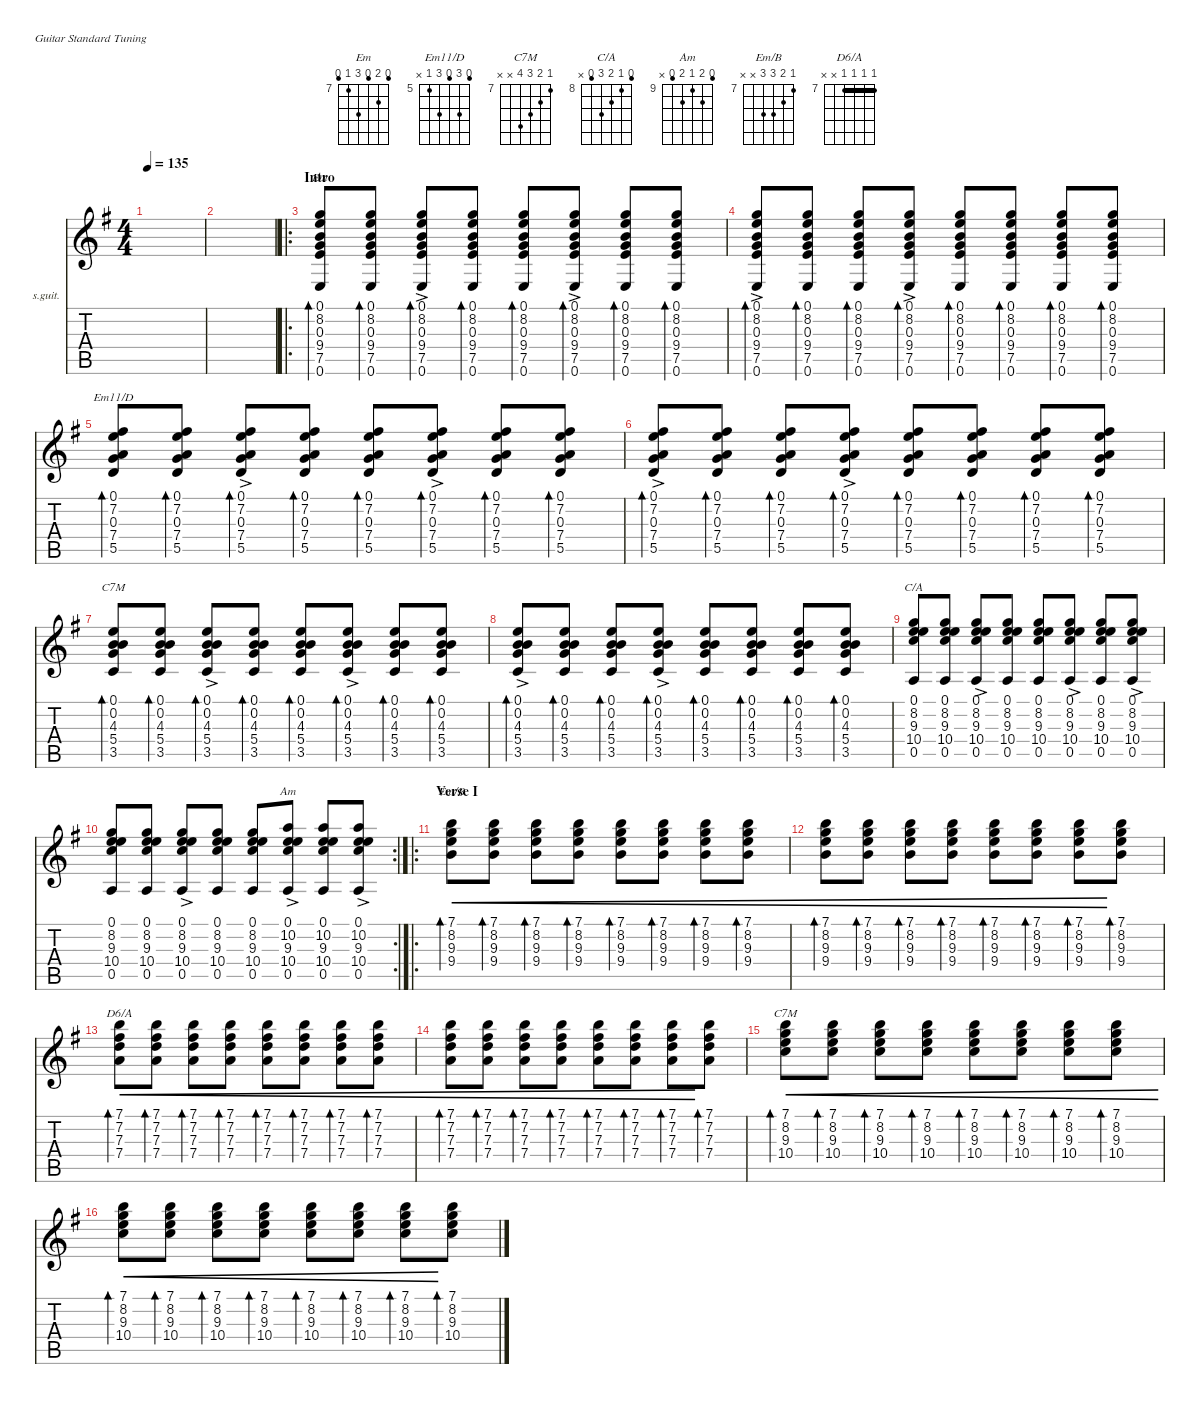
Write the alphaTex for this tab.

\defaultSystemsLayout 4
\hideDynamics
\bracketExtendMode nobrackets
\firstSystemTrackNameOrientation horizontal
\otherSystemsTrackNameOrientation horizontal
\track ("Steel Guitar" "s.guit.") {instrument acousticguitarsteel}
\staff {score tabs}
\tuning (E4 B3 G3 D3 A2 E2)
\chord ("Em" 6 8 6 9 7 6) {firstfret 7 showfingering false}
\chord ("Em11/D" 4 7 4 7 5 x) {firstfret 5 showfingering false}
\chord ("C7M" 0 0 4 5 3 x) {showfingering false}
\chord ("C/A" 7 8 9 10 7 x) {firstfret 8 showfingering false}
\chord ("Am" 8 10 9 10 8 x) {firstfret 9 showfingering false}
\chord ("Em/B" 7 8 9 9 x x) {firstfret 7 showfingering false}
\chord ("D6/A" 7 7 7 7 x x) {firstfret 7 showfingering false barre (7 7 7)}
\chord ("C7M" 7 8 9 10 x x) {firstfret 7 showfingering false}
\ts (4 4)
\tempo 135
\clef g2
\ks eminor
|
|
\ro
\section ("" "Intro")
(0.6 7.5 9.4 0.3 8.2 0.1).8{bd 30 ch "Em"} (0.6 7.5 9.4 0.3 8.2 0.1).8{bd 30} (0.6{ac} 7.5{ac} 9.4{ac} 0.3{ac} 8.2{ac} 0.1{ac}).8{bd 30} (0.6 7.5 9.4 0.3 8.2 0.1).8{bd 30} (0.6 7.5 9.4 0.3 8.2 0.1).8{bd 30} (0.6{ac} 7.5{ac} 9.4{ac} 0.3{ac} 8.2{ac} 0.1{ac}).8{bd 30} (0.6 7.5 9.4 0.3 8.2 0.1).8{bd 30} (0.6 7.5 9.4 0.3 8.2 0.1).8{bd 30} |
(0.6{ac} 7.5{ac} 9.4{ac} 0.3{ac} 8.2{ac} 0.1{ac}).8{bd 30} (0.6 7.5 9.4 0.3 8.2 0.1).8{bd 30} (0.6 7.5 9.4 0.3 8.2 0.1).8{bd 30} (0.6{ac} 7.5{ac} 9.4{ac} 0.3{ac} 8.2{ac} 0.1{ac}).8{bd 30} (0.6 7.5 9.4 0.3 8.2 0.1).8{bd 30} (0.6 7.5 9.4 0.3 8.2 0.1).8{bd 30} (0.6 7.5 9.4 0.3 8.2 0.1).8{bd 30} (0.6 7.5 9.4 0.3 8.2 0.1).8{bd 30} |
(5.5 7.4 0.3 7.2 0.1).8{bd 30 ch "Em11/D"} (5.5 7.4 0.3 7.2 0.1).8{bd 30} (5.5{ac} 7.4{ac} 0.3{ac} 7.2{ac} 0.1{ac}).8{bd 30} (5.5 7.4 0.3 7.2 0.1).8{bd 30} (5.5 7.4 0.3 7.2 0.1).8{bd 30} (5.5{ac} 7.4{ac} 0.3{ac} 7.2{ac} 0.1{ac}).8{bd 30} (5.5 7.4 0.3 7.2 0.1).8{bd 30} (5.5 7.4 0.3 7.2 0.1).8{bd 30} |
(5.5{ac} 7.4{ac} 0.3{ac} 7.2{ac} 0.1{ac}).8{bd 30} (5.5 7.4 0.3 7.2 0.1).8{bd 30} (5.5 7.4 0.3 7.2 0.1).8{bd 30} (5.5{ac} 7.4{ac} 0.3{ac} 7.2{ac} 0.1{ac}).8{bd 30} (5.5 7.4 0.3 7.2 0.1).8{bd 30} (5.5 7.4 0.3 7.2 0.1).8{bd 30} (5.5 7.4 0.3 7.2 0.1).8{bd 30} (5.5 7.4 0.3 7.2 0.1).8{bd 30} |
(3.5 5.4 0.2 4.3 0.1).8{bd 30 ch "C7M"} (3.5 5.4 0.2 4.3 0.1).8{bd 30} (3.5{ac} 5.4{ac} 0.2{ac} 4.3{ac} 0.1{ac}).8{bd 30} (3.5 5.4 0.2 4.3 0.1).8{bd 30} (3.5 5.4 0.2 4.3 0.1).8{bd 30} (3.5{ac} 5.4{ac} 0.2{ac} 4.3{ac} 0.1{ac}).8{bd 30} (3.5 5.4 0.2 4.3 0.1).8{bd 30} (3.5 5.4 0.2 4.3 0.1).8{bd 30} |
(3.5{ac} 5.4{ac} 0.2{ac} 4.3{ac} 0.1{ac}).8{bd 30} (3.5 5.4 0.2 4.3 0.1).8{bd 30} (3.5 5.4 0.2 4.3 0.1).8{bd 30} (3.5{ac} 5.4{ac} 0.2{ac} 4.3{ac} 0.1{ac}).8{bd 30} (3.5 5.4 0.2 4.3 0.1).8{bd 30} (3.5 5.4 0.2 4.3 0.1).8{bd 30} (3.5 5.4 0.2 4.3 0.1).8{bd 30} (3.5 5.4 0.2 4.3 0.1).8{bd 30} |
(0.5 10.4 0.1 9.3 8.2).8{ch "C/A"} (0.5 10.4 0.1 9.3 8.2).8 (0.5{ac} 10.4{ac} 0.1{ac} 9.3{ac} 8.2{ac}).8 (0.5 10.4 0.1 9.3 8.2).8 (0.5 10.4 0.1 9.3 8.2).8 (0.5{ac} 10.4{ac} 0.1{ac} 9.3{ac} 8.2{ac}).8 (0.5 10.4 0.1 9.3 8.2).8 (0.5{ac} 10.4{ac} 0.1{ac} 9.3{ac} 8.2{ac}).8 |
\rc 2
(0.5 10.4 0.1 9.3 8.2).8 (0.5 10.4 0.1 9.3 8.2).8 (0.5{ac} 10.4{ac} 0.1{ac} 9.3{ac} 8.2{ac}).8 (0.5 10.4 0.1 9.3 8.2).8 (0.5 10.4 0.1 9.3 8.2).8 (0.5{ac} 10.4{ac} 0.1{ac} 9.3{ac} 10.2{ac}).8{ch "Am"} (0.5 10.4 0.1 9.3 10.2).8 (0.5{ac} 10.4{ac} 0.1{ac} 9.3{ac} 10.2{ac}).8 |
\ro
\section ("" "Verse I")
(9.4 9.3 7.1 8.2).8{bd 30 ch "Em/B" cre dy mp} (9.4 9.3 7.1 8.2).8{bd 30 cre} (9.4 9.3 7.1 8.2).8{bd 30 cre} (9.4 9.3 7.1 8.2).8{bd 30 cre} (9.4 9.3 7.1 8.2).8{bd 30 cre} (9.4 9.3 7.1 8.2).8{bd 30 cre} (9.4 9.3 7.1 8.2).8{bd 30 cre} (9.4 9.3 7.1 8.2).8{bd 30 cre} |
(9.4 9.3 7.1 8.2).8{bd 30 cre} (9.4 9.3 7.1 8.2).8{bd 30 cre} (9.4 9.3 7.1 8.2).8{bd 30 cre} (9.4 9.3 7.1 8.2).8{bd 30 cre} (9.4 9.3 7.1 8.2).8{bd 30 cre} (9.4 9.3 7.1 8.2).8{bd 30 cre} (9.4 9.3 7.1 8.2).8{bd 30 cre} (9.4 9.3 7.1 8.2).8{bd 30} |
(7.4 7.3 7.2 7.1).8{bd 30 ch "D6/A" cre} (7.4 7.3 7.2 7.1).8{bd 30 cre} (7.4 7.3 7.2 7.1).8{bd 30 cre} (7.4 7.3 7.2 7.1).8{bd 30 cre} (7.4 7.3 7.2 7.1).8{bd 30 cre} (7.4 7.3 7.2 7.1).8{bd 30 cre} (7.4 7.3 7.2 7.1).8{bd 30 cre} (7.4 7.3 7.2 7.1).8{bd 30 cre} |
(7.4 7.3 7.2 7.1).8{bd 30 cre} (7.4 7.3 7.2 7.1).8{bd 30 cre} (7.4 7.3 7.2 7.1).8{bd 30 cre} (7.4 7.3 7.2 7.1).8{bd 30 cre} (7.4 7.3 7.2 7.1).8{bd 30 cre} (7.4 7.3 7.2 7.1).8{bd 30 cre} (7.4 7.3 7.2 7.1).8{bd 30 cre} (7.4 7.3 7.2 7.1).8{bd 30} |
(10.4 9.3 8.2 7.1).8{bd 30 ch "C7M" cre} (10.4 9.3 8.2 7.1).8{bd 30 cre} (10.4 9.3 8.2 7.1).8{bd 30 cre} (10.4 9.3 8.2 7.1).8{bd 30 cre} (10.4 9.3 8.2 7.1).8{bd 30 cre} (10.4 9.3 8.2 7.1).8{bd 30 cre} (10.4 9.3 8.2 7.1).8{bd 30 cre} (10.4 9.3 8.2 7.1).8{bd 30 cre} |
(10.4 9.3 8.2 7.1).8{bd 30 cre} (10.4 9.3 8.2 7.1).8{bd 30 cre} (10.4 9.3 8.2 7.1).8{bd 30 cre} (10.4 9.3 8.2 7.1).8{bd 30 cre} (10.4 9.3 8.2 7.1).8{bd 30 cre} (10.4 9.3 8.2 7.1).8{bd 30 cre} (10.4 9.3 8.2 7.1).8{bd 30 cre} (10.4 9.3 8.2 7.1).8{bd 30}
